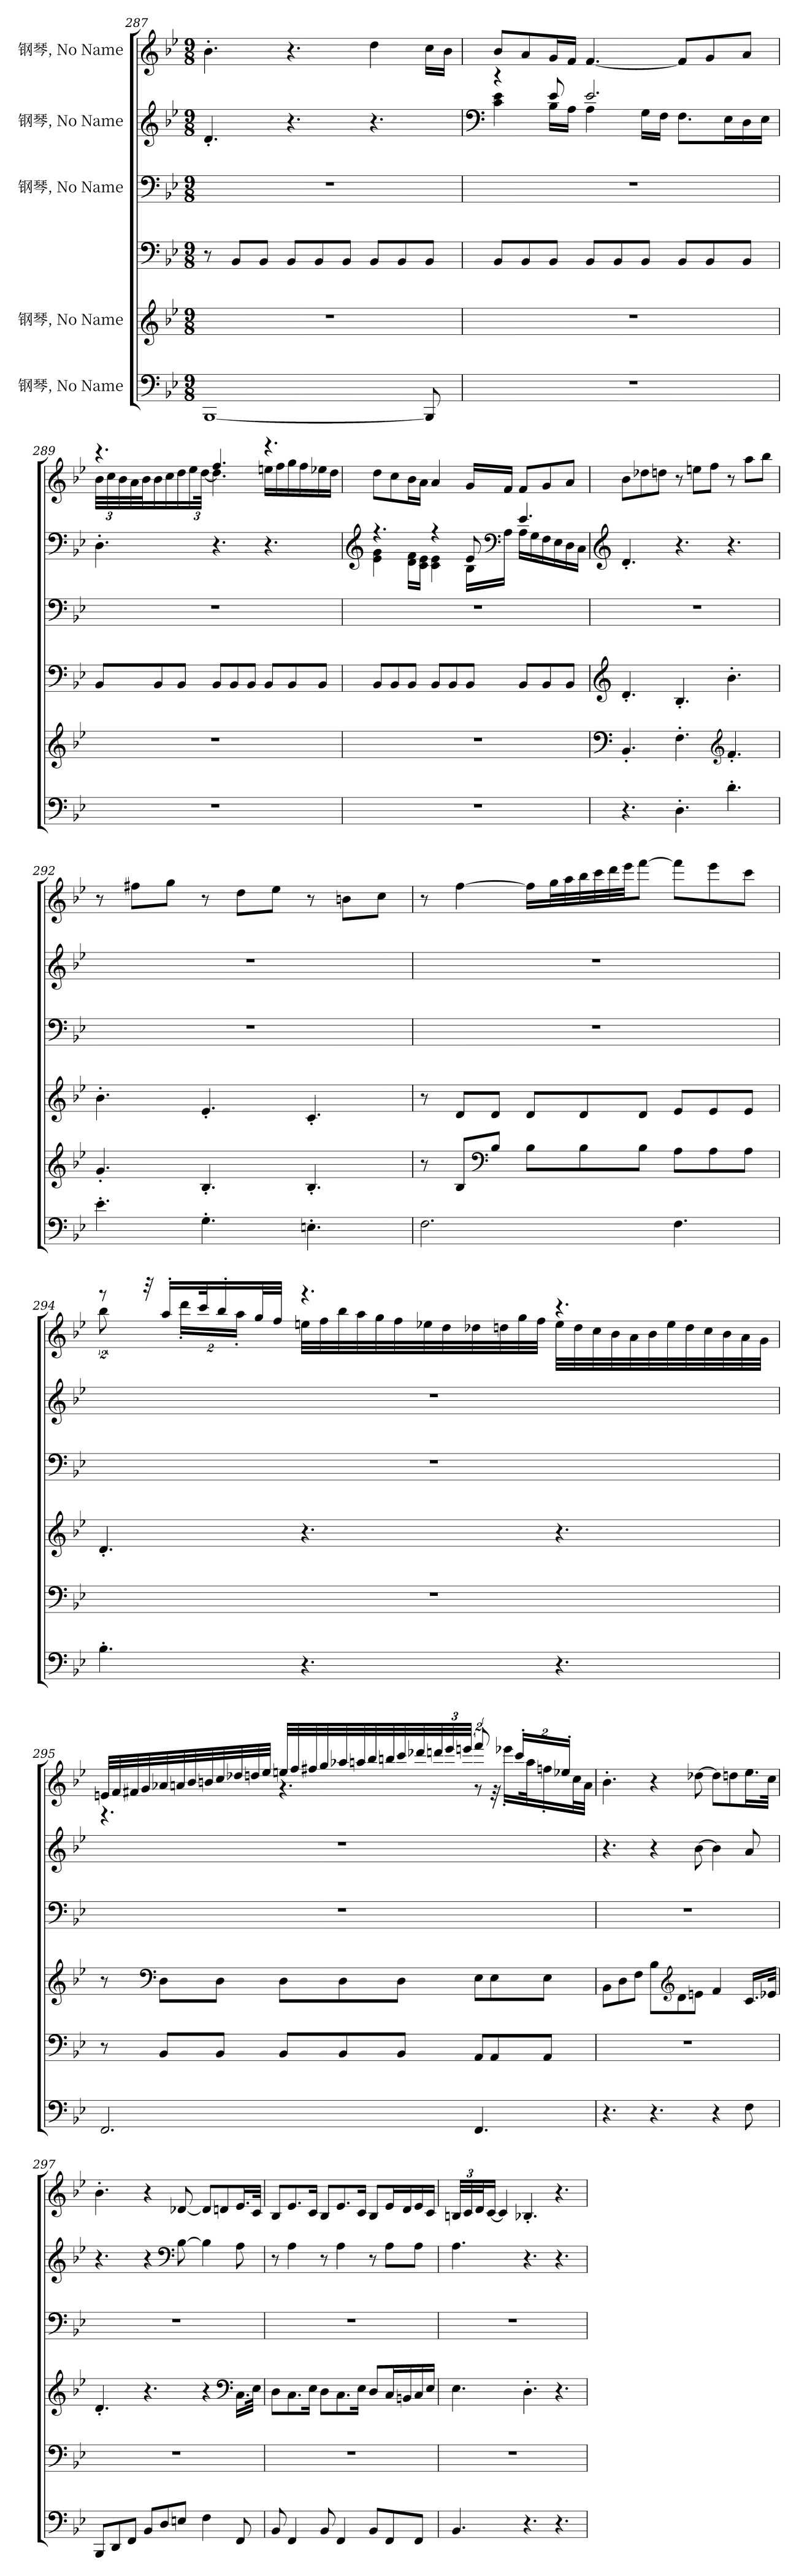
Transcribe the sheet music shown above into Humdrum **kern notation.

**kern	**kern	**kern	**kern	**kern	**kern
*part5	*part4	*part4	*part3	*part2	*part1
*staff6	*staff5	*staff4	*staff3	*staff2	*staff1
*I"钢琴, No Name	*I"钢琴, No Name	*	*I"钢琴, No Name	*I"钢琴, No Name	*I"钢琴, No Name
*clefF4	*clefG2	*clefF4	*clefF4	*clefG2	*clefG2
*k[b-e-]	*k[b-e-]	*k[b-e-]	*k[b-e-]	*k[b-e-]	*k[b-e-]
*M9/8	*M9/8	*M9/8	*M9/8	*M9/8	*M9/8
=287	=287	=287	=287	=287	=287
[1BBB-	8%9r	8r	8%9r	4.d'/	4.b-'\
.	.	8BB-/L	.	.	.
.	.	8BB-/J	.	.	.
.	.	8BB-/L	.	4.r	4.r
.	.	8BB-/	.	.	.
.	.	8BB-/J	.	.	.
*	*	*	*	*	*MM45
.	.	8BB-/L	.	4.r	4dd\
.	.	8BB-/	.	.	.
8BBB-/]	.	8BB-/J	.	.	16cc\LL
*	*	*	*	*	*MM43
.	.	.	.	.	16b-\JJ
!!LO:PB:g=z
=288	=288	=288	=288	=288	=288
*	*	*	*	*clefF4	*
*	*	*	*	*	*MM45
*	*	*	*	*^	*
8%9r	8%9r	8BB-/L	8%9r	4r	4c\ 4e-\	8b-/L
.	.	8BB-/	.	.	.	8a/
.	.	8BB-/J	.	8e-/	16B-\LL	16g/L
.	.	.	.	.	16A\JJ	16f/JJ
.	.	8BB-/L	.	2.e-/	4A\	[4.f/
.	.	8BB-/	.	.	.	.
.	.	8BB-/J	.	.	16G\LL	.
.	.	.	.	.	16F\JJ	.
*	*	*	*	*	*	*MM45
.	.	8BB-/L	.	.	8.F\L	8f/L]
.	.	8BB-/	.	.	.	8g/
.	.	.	.	.	16E-\L	.
.	.	8BB-/J	.	.	16D\	8a/J
.	.	.	.	.	16E-\JJ	.
*	*	*	*	*v	*v	*
=289	=289	=289	=289	=289	=289
*	*	*	*	*	*^
*	*	*	*	*	*	*Xbrackettup
*	*	*	*	*	*v	*v
*	*	*	*	*	*MM45
*	*	*	*	*	*^
8%9r	8%9r	8BB-/L	8%9r	4.D'\	4.r	48b-\LLL
.	.	.	.	.	.	48cc\
.	.	.	.	.	.	48b-\
.	.	.	.	.	.	32a\
.	.	.	.	.	.	32b-\J
.	.	8BB-/	.	.	.	16b-\
.	.	.	.	.	.	16cc\
.	.	8BB-/J	.	.	.	16dd\
.	.	.	.	.	.	24ee-\
.	.	.	.	.	.	[48dd\JJk
.	.	8BB-/L	.	4.r	4.ff/	4.dd\]
.	.	8BB-/	.	.	.	.
.	.	8BB-/J	.	.	.	.
*	*	*	*	*	*MM45	*
.	.	8BB-/L	.	4.r	4.r	16een\LL
.	.	.	.	.	.	16ff\
.	.	8BB-/	.	.	.	16gg\
.	.	.	.	.	.	16ff\
.	.	8BB-/J	.	.	.	16ee-X\
*	*	*	*	*	*MM43	*
.	.	.	.	.	.	16dd\JJ
*	*	*	*	*	*v	*v
!!LO:LB:g=z
=290	=290	=290	=290	=290	=290
*	*	*	*	*clefG2	*
*	*	*	*	*	*MM45
*	*	*	*	*^	*
8%9r	8%9r	8BB-/L	8%9r	4.r	4e-\ 4g\	8dd\L
.	.	8BB-/	.	.	.	8cc\
.	.	8BB-/J	.	.	16d\ 16f\LL	16b-\L
.	.	.	.	.	16c\ 16e-\JJ	16a\JJ
.	.	8BB-/L	.	4r	4c\ 4e-\	4a/
.	.	8BB-/	.	.	.	.
.	.	8BB-/J	.	8e-/	16B-\LL	16g/LL
*	*	*	*	*clefF4	*	*
*	*	*	*	*	*	*MM44
.	.	.	.	.	16A\JJ	16f/JJ
*	*	*	*	*	*	*MM45
.	.	8BB-/L	.	4.e-/	16A\LL	8f/L
.	.	.	.	.	16G\	.
.	.	8BB-/	.	.	16F\	8g/
.	.	.	.	.	16E-\	.
.	.	8BB-/J	.	.	16D\	8a/J
.	.	.	.	.	16C\JJ	.
*	*	*	*	*v	*v	*
=291	=291	=291	=291	=291	=291
*	*clefF4	*clefG2	*	*clefG2	*
4.r	4.BB-'/	4.d'/	8%9r	4.d'/	8b-\L
.	.	.	.	.	8dd-X\
.	.	.	.	.	8ddn\J
4.D'\	4.F'\	4.B-'/	.	4.r	8r
.	.	.	.	.	8een\L
.	.	.	.	.	8ff\J
*	*clefG2	*	*	*	*
4.d'\	4.f'/	4.b-'\	.	4.r	8r
.	.	.	.	.	8aa\L
.	.	.	.	.	8bb-\J
=292	=292	=292	=292	=292	=292
*	*	*	*	*	*MM45
4.e-'\	4.g'/	4.b-'\	8%9r	8%9r	8r
.	.	.	.	.	8ff#X\L
.	.	.	.	.	8gg\J
4.G'\	4.B-'/	4.e-'/	.	.	8r
.	.	.	.	.	8dd\L
.	.	.	.	.	8ee-\J
4.En'\	4.B-'/	4.c'/	.	.	8r
.	.	.	.	.	8bn\L
.	.	.	.	.	8cc\J
!!LO:PB:g=z
=293	=293	=293	=293	=293	=293
2.F\	8r	8r	8%9r	8%9r	8r
.	8B-/L	8d/L	.	.	[4ff\
*	*clefF4	*	*	*	*
.	8B-/J	8d/J	.	.	.
.	8B-\L	8d/L	.	.	16ff\LL]
.	.	.	.	.	32gg\L
.	.	.	.	.	32aa\
.	8B-\	8d/	.	.	32bb-\
.	.	.	.	.	32ccc\
.	.	.	.	.	32ddd\
*	*	*	*	*	*MM43
.	.	.	.	.	32eee-\JJ
.	8B-\J	8d/J	.	.	[8fff\J
4.F\	8A\L	8e-/L	.	.	8fff\L]
.	8A\	8e-/	.	.	8eee-\
.	8A\J	8e-/J	.	.	8ccc\J
!!LO:LB:g=z
=294	=294	=294	=294	=294	=294
*	*	*	*	*	*^
*	*	*	*	*	*	*brackettup
*	*	*	*	*	*v	*v
*	*	*	*	*	*MM35
*	*	*	*	*	*^
4.B-'\	8%9r	4.d'/	8%9r	8%9r	8r	16%3bb-\
*	*	*	*	*	*MM45	*
.	.	.	.	.	32r	.
.	.	.	.	.	16aa'/LL	.
.	.	.	.	.	.	32%3ddd'\L
.	.	.	.	.	32ccc/K	.
.	.	.	.	.	16bb-'/	.
.	.	.	.	.	.	32%3aa'\J
.	.	.	.	.	32gg/L	.
.	.	.	.	.	32ff/JJJ	.
4.r	.	4.r	.	.	4.r	32een\LLL
.	.	.	.	.	.	32ff\
.	.	.	.	.	.	32bb-\
.	.	.	.	.	.	32aa\
.	.	.	.	.	.	32gg\
.	.	.	.	.	.	32ff\
.	.	.	.	.	.	32ee-X\
.	.	.	.	.	.	32dd\
.	.	.	.	.	.	32dd-X\
.	.	.	.	.	.	32ddn\
.	.	.	.	.	.	32gg\
.	.	.	.	.	.	32ff\JJJ
4.r	.	4.r	.	.	4.r	32ee-\LLL
.	.	.	.	.	.	32dd\
.	.	.	.	.	.	32cc\
.	.	.	.	.	.	32b-\
.	.	.	.	.	.	32a\
.	.	.	.	.	.	32b-\
.	.	.	.	.	.	32ee-\
.	.	.	.	.	.	32dd\
.	.	.	.	.	.	32cc\
.	.	.	.	.	.	32b-\
*	*	*	*	*	*MM43	*
.	.	.	.	.	.	32a\
*	*	*	*	*	*MM42	*
.	.	.	.	.	.	32g\JJJ
!!LO:PB:g=z	!!
=295	=295	=295	=295	=295	=295	=295
2.FF/	8r	8r	8%9r	8%9r	32en/LLL	4.r
.	.	.	.	.	32f/	.
.	.	.	.	.	32f#X/	.
.	.	.	.	.	32g/	.
*	*	*clefF4	*	*	*	*
.	8BB-/L	8D\L	.	.	32a-X/	.
.	.	.	.	.	32an/	.
.	.	.	.	.	32b-/	.
.	.	.	.	.	32bn/	.
.	8BB-/J	8D\J	.	.	32cc/	.
.	.	.	.	.	32dd-X/	.
.	.	.	.	.	32ddn/	.
.	.	.	.	.	32ee-/JJJ	.
.	8BB-/L	8D\L	.	.	32een/LLL	4.r
.	.	.	.	.	32ff/	.
.	.	.	.	.	32ff#X/	.
.	.	.	.	.	32gg/	.
.	8BB-/	8D\	.	.	32aa-X/	.
.	.	.	.	.	32aan/	.
.	.	.	.	.	32bb-/	.
.	.	.	.	.	32bbn/	.
.	8BB-/J	8D\J	.	.	32ccc/	.
.	.	.	.	.	32ddd-X/	.
*	*	*	*	*	*Xbrackettup	*
*	*	*	*	*	*MM43	*
.	.	.	.	.	48dddn/	.
.	.	.	.	.	48eee-/	.
.	.	.	.	.	48eeen/JJJ	.
*	*	*	*	*	*brackettup	*
4.FF/	8AA/L	8E-\L	.	.	16%3fff/	8r
.	8AA/	8E-\	.	.	.	32r
.	.	.	.	.	.	16eee-X'\LL
.	.	.	.	.	32%3ccc'/L	.
.	.	.	.	.	.	32aa\K
.	8AA/J	8E-\J	.	.	.	16ffn'\
.	.	.	.	.	32%3ee-X'/J	.
*	*	*	*	*	*MM42	*
.	.	.	.	.	.	32cc\L
*	*	*	*	*	*MM38	*
.	.	.	.	.	.	32a\JJJ
*	*	*	*	*	*v	*v
!!LO:LB:g=z
=296	=296	=296	=296	=296	=296
4.r	8%9r	8BB-\L	8%9r	4.r	4.b-'\
.	.	8D\	.	.	.
.	.	8F\J	.	.	.
4.r	.	8B-\L	.	4r	4r
*	*	*clefG2	*	*	*
.	.	8d\	.	.	.
.	.	8en\J	.	[8b-\	[8dd-X\
4r	.	4f/	.	4b-\]	8dd-\L]
.	.	.	.	.	8ddn\
8F\	.	16.c/LL	.	8a/	16.ee-\L
.	.	32e-X/JJk	.	.	32cc\JJk
=297	=297	=297	=297	=297	=297
8BBB-/L	8%9r	4.d'/	8%9r	4.r	4.b-'\
8DD/	.	.	.	.	.
8FF/J	.	.	.	.	.
8BB-/L	.	4.r	.	4r	4r
8D/	.	.	.	.	.
*	*	*	*	*clefF4	*
8En/J	.	.	.	[8B-\	[8d-X/
4F\	.	4r	.	4B-\]	8d-/L]
.	.	.	.	.	8dn/
*	*	*clefF4	*	*	*
8FF/	.	16.C\LL	.	8A\	16.e-/L
.	.	32E-\JJk	.	.	32c/JJk
=298	=298	=298	=298	=298	=298
*	*	*	*	*	*MM42
8BB-/	8%9r	8D\L	8%9r	8r	8B-/L
4FF/	.	8.C\	.	4A\	8.e-/
.	.	16E-\Jk	.	.	16c/Jk
8BB-/	.	8D\L	.	8r	8B-/L
4FF/	.	8.C\	.	4A\	8.e-/
.	.	16E-\Jk	.	.	16c/Jk
8BB-/L	.	8D/L	.	8r	8B-/L
8FF/	.	16C/L	.	8A\L	16e-/L
.	.	16BBn/	.	.	16d/
*	*	*	*	*	*MM39
8FF/J	.	16C/	.	8A\J	16e-/
*	*	*	*	*	*MM37
.	.	16E-/JJ	.	.	16c/JJ
!!LO:PB:g=z
=299	=299	=299	=299	=299	=299
*	*	*	*	*	*Xbrackettup
4.BB-/	8%9r	4.E-\	8%9r	4.A\	48Bn/LLL
.	.	.	.	.	48c/
.	.	.	.	.	48d/J
.	.	.	.	.	[16c/JJ
*	*	*	*	*	*MM32
.	.	.	.	.	4c/]
4.r	.	4.D'\	.	4.r	4.B-X'/
*	*	*	*	*	*MM69
4.r	.	4.r	.	4.r	4.r
=	=	=	=	=	=
*-	*-	*-	*-	*-	*-
